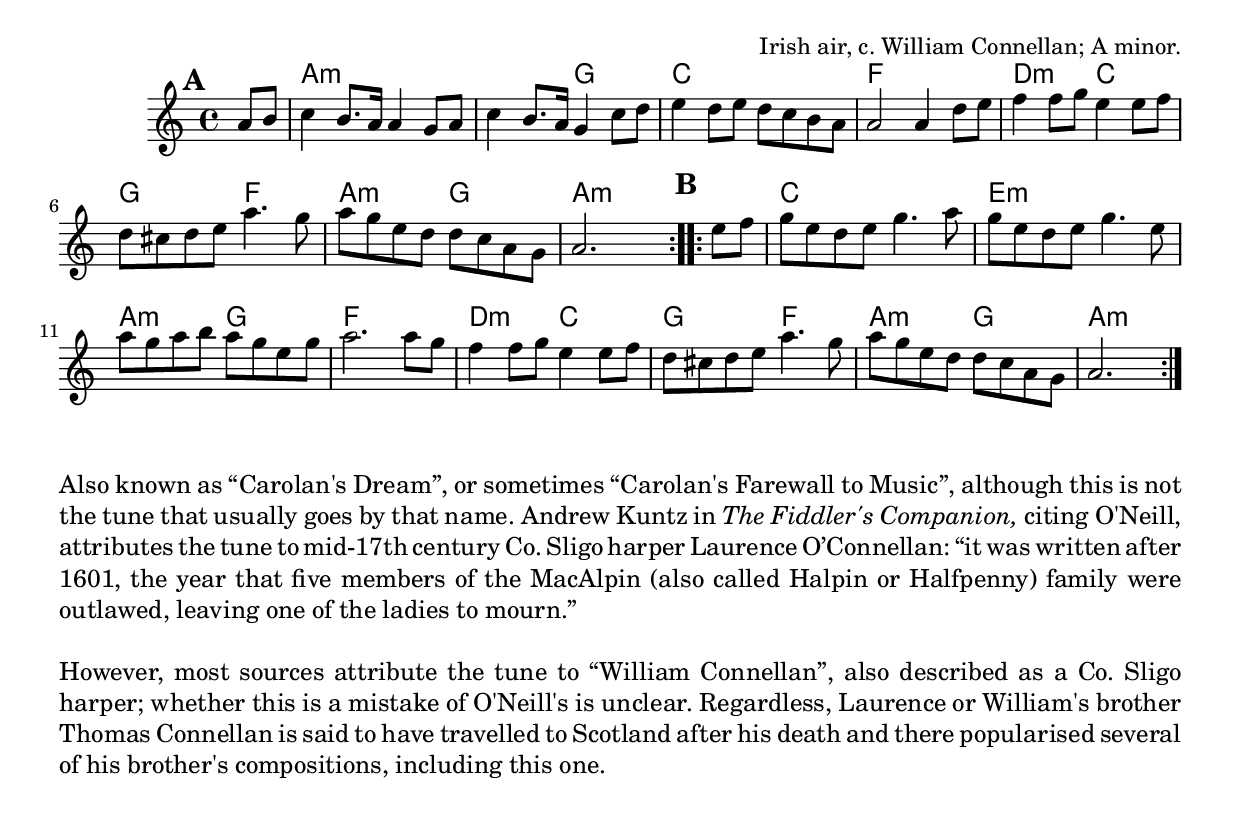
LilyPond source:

\version "2.18.2"
\include "util.ly"

\tocItem \markup "Molly MacAlpin (Carolan's Dream)"

\score {
  <<
    \relative a' {
      \time 4/4

      \key a \minor

      \repeat volta 2 {
        \mark \default
        \partial 4 a8 b |
        c4 b8. a16 a4 g8 a |
        c4 b8. a16 g4 c8 d |
        e4 d8 e d c b a |
        a2 a4 d8 e |

        f4 f8 g e4 e8 f8 |
        d8 cis d e a4. g8 |
        a8 g e d d c a g |
        a2.
      }

      \repeat volta 2 {
        \mark \default
        e'8 f |
        g8 e d e g4. a8 |
        g8 e d e g4. e8 |
        a8 g a b a g e g |

        a2. a8 g |
        f4 f8 g e4 e8 f |
        d8 cis d e a4. g8 |
        a8 g e d d c a g |
        a2.
      }
    }

    \chords {
      \time 4/4
      \set chordChanges = ##t

      \repeat volta 2 {
        \partial 4 s4 |
        a1:m a2:m g2 | c1 | f1 | d2:m c2 |
        g2 f2 | a2:m g2 | a2:m~a4:m
      }
      \repeat volta 2 {
        s4 |
        c1 | e1:m | a2:m g2 | f1 |
        d2:m c2 | g2 f2 | a2:m g2 | a2:m~a4:m
      }
    }
  >>

  \header {
    title = "Molly MacAlpin (Carolan's Dream)"
    opus = "Irish air, c. William Connellan; A minor."
  }
}

\markuplist {
  \paragraph {
    Also known as “Carolan's Dream”, or sometimes “Carolan's Farewall to Music”,
    although this is not the tune that usually goes by that name.  Andrew Kuntz
    in \italic{The Fiddler's Companion,} citing O'Neill, attributes the tune to
    mid-17th century Co. Sligo harper Laurence O’Connellan:
    “it was written after 1601, the year that five members of the MacAlpin
    (also called Halpin or Halfpenny) family were outlawed, leaving one of
    the ladies to mourn.”
  }
  \paragraph {
    However, most sources attribute the tune to “William Connellan”, also described
    as a Co. Sligo harper; whether this is a mistake of O'Neill's is unclear.
    Regardless, Laurence or William's brother Thomas Connellan is said to have
    travelled to Scotland after his death and there popularised several of his
    brother's compositions, including this one.
  }
}